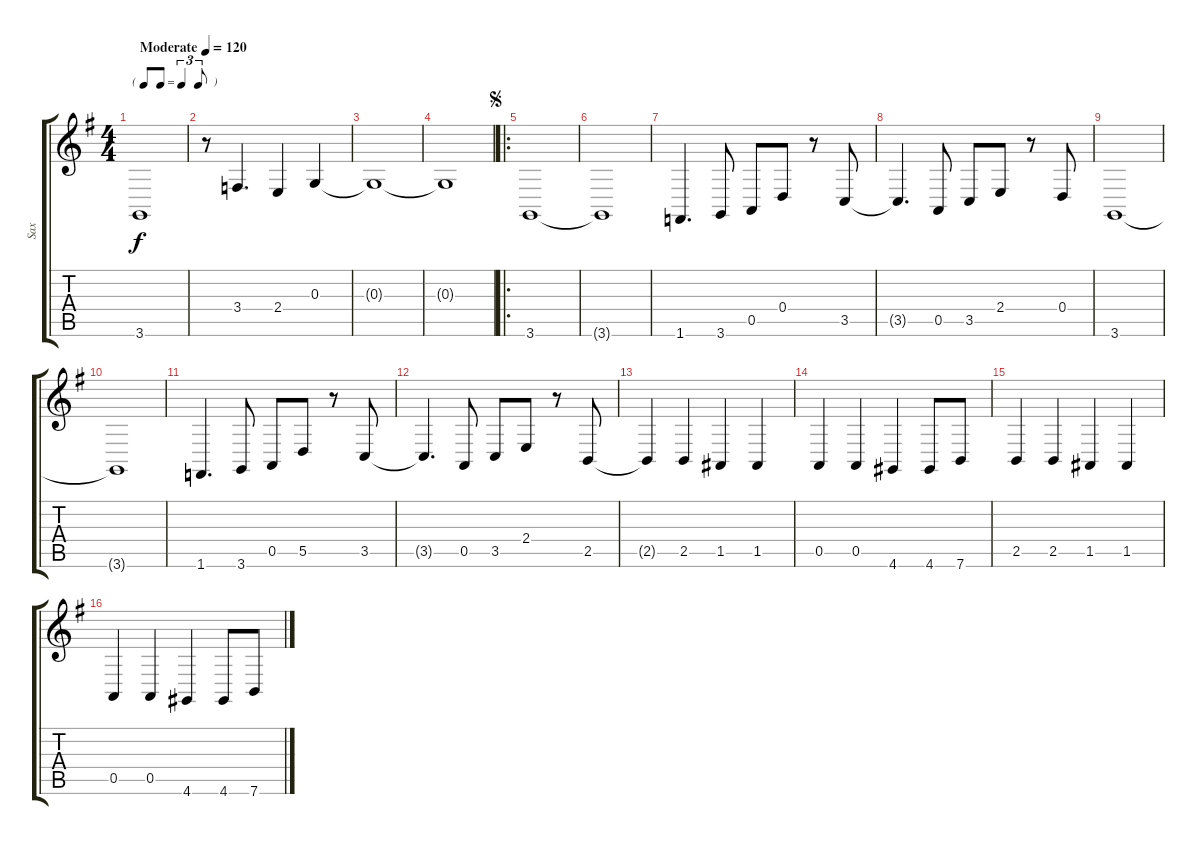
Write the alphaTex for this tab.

\track ("Sax" "Sax") {instrument tenorsax}
\staff {score tabs}
\tuning (E4 B3 G3 D3 A2 E2) {hide}
\ts (4 4)
\tf triplet8th
\tempo (120 "Moderate")
\clef g2
\ks g
3.6.1{dy f instrument tenorsax} |
r.8 3.4.4{d} 2.4.4 0.3.4 |
0.3{t}.1 |
0.3{t}.1 |
\ro
\jump segno
3.6.1 |
3.6{t}.1 |
1.6.4{d} 3.6.8 0.5.8 0.4.8 r.8 3.5.8 |
3.5{t}.4{d} 0.5.8 3.5.8 2.4.8 r.8 0.4.8 |
3.6.1 |
3.6{t}.1 |
1.6.4{d} 3.6.8 0.5.8 5.5.8 r.8 3.5.8 |
3.5{t}.4{d} 0.5.8 3.5.8 2.4.8 r.8 2.5.8 |
2.5{t}.4 2.5.4 1.5.4 1.5.4 |
0.5.4 0.5.4 4.6.4 4.6.8 7.6.8 |
2.5.4 2.5.4 1.5.4 1.5.4 |
0.5.4 0.5.4 4.6.4 4.6.8 7.6.8
